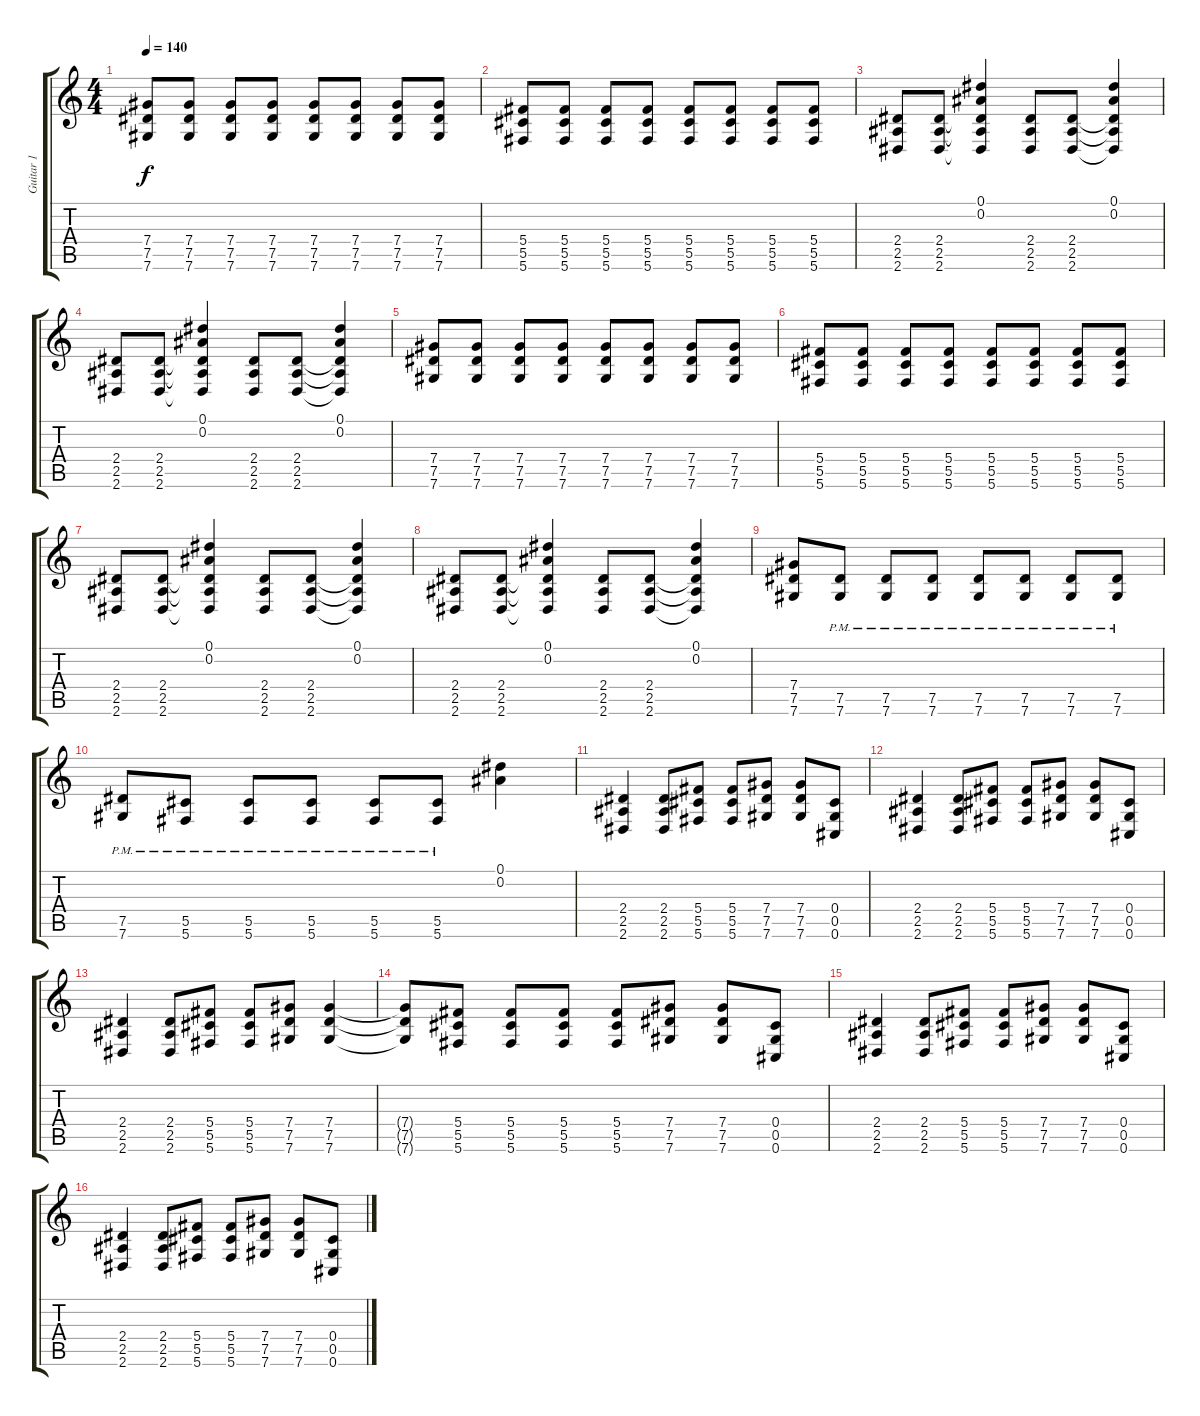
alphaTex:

\track ("Guitar 1" "Guitar 1") {instrument overdrivenguitar}
\staff {score tabs}
\tuning (Eb4 Bb3 Gb3 Db3 Ab2 Db2) {hide}
\ts (4 4)
\tempo 140
\clef g2
\ks c
(7.4 7.5 7.6).8{dy f} (7.4 7.5 7.6).8 (7.4 7.5 7.6).8 (7.4 7.5 7.6).8 (7.4 7.5 7.6).8 (7.4 7.5 7.6).8 (7.4 7.5 7.6).8 (7.4 7.5 7.6).8 |
(5.4 5.5 5.6).8 (5.4 5.5 5.6).8 (5.4 5.5 5.6).8 (5.4 5.5 5.6).8 (5.4 5.5 5.6).8 (5.4 5.5 5.6).8 (5.4 5.5 5.6).8 (5.4 5.5 5.6).8 |
(2.4 2.5 2.6).8 (2.4 2.5 2.6).8 (0.1 0.2 2.4{t} 2.5{t} 2.6{t}).4 (2.4 2.5 2.6).8 (2.4 2.5 2.6).8 (0.1 0.2 2.4{t} 2.5{t} 2.6{t}).4 |
(2.4 2.5 2.6).8 (2.4 2.5 2.6).8 (0.1 0.2 2.4{t} 2.5{t} 2.6{t}).4 (2.4 2.5 2.6).8 (2.4 2.5 2.6).8 (0.1 0.2 2.4{t} 2.5{t} 2.6{t}).4 |
(7.4 7.5 7.6).8 (7.4 7.5 7.6).8 (7.4 7.5 7.6).8 (7.4 7.5 7.6).8 (7.4 7.5 7.6).8 (7.4 7.5 7.6).8 (7.4 7.5 7.6).8 (7.4 7.5 7.6).8 |
(5.4 5.5 5.6).8 (5.4 5.5 5.6).8 (5.4 5.5 5.6).8 (5.4 5.5 5.6).8 (5.4 5.5 5.6).8 (5.4 5.5 5.6).8 (5.4 5.5 5.6).8 (5.4 5.5 5.6).8 |
(2.4 2.5 2.6).8 (2.4 2.5 2.6).8 (0.1 0.2 2.4{t} 2.5{t} 2.6{t}).4 (2.4 2.5 2.6).8 (2.4 2.5 2.6).8 (0.1 0.2 2.4{t} 2.5{t} 2.6{t}).4 |
(2.4 2.5 2.6).8 (2.4 2.5 2.6).8 (0.1 0.2 2.4{t} 2.5{t} 2.6{t}).4 (2.4 2.5 2.6).8 (2.4 2.5 2.6).8 (0.1 0.2 2.4{t} 2.5{t} 2.6{t}).4 |
(7.4 7.5 7.6).8 (7.5{pm} 7.6{pm}).8 (7.5{pm} 7.6{pm}).8 (7.5{pm} 7.6{pm}).8 (7.5{pm} 7.6{pm}).8 (7.5{pm} 7.6{pm}).8 (7.5{pm} 7.6{pm}).8 (7.5{pm} 7.6{pm}).8 |
(7.5{pm} 7.6{pm}).8 (5.5{pm} 5.6{pm}).8 (5.5{pm} 5.6{pm}).8 (5.5{pm} 5.6{pm}).8 (5.5{pm} 5.6{pm}).8 (5.5{pm} 5.6{pm}).8 (0.1 0.2).4 |
(2.4 2.5 2.6).4 (2.4 2.5 2.6).8 (5.4 5.5 5.6).8 (5.4 5.5 5.6).8 (7.4 7.5 7.6).8 (7.4 7.5 7.6).8 (0.4 0.5 0.6).8 |
(2.4 2.5 2.6).4 (2.4 2.5 2.6).8 (5.4 5.5 5.6).8 (5.4 5.5 5.6).8 (7.4 7.5 7.6).8 (7.4 7.5 7.6).8 (0.4 0.5 0.6).8 |
(2.4 2.5 2.6).4 (2.4 2.5 2.6).8 (5.4 5.5 5.6).8 (5.4 5.5 5.6).8 (7.4 7.5 7.6).8 (7.4 7.5 7.6).4 |
(7.4{t} 7.5{t} 7.6{t}).8 (5.4 5.5 5.6).8 (5.4 5.5 5.6).8 (5.4 5.5 5.6).8 (5.4 5.5 5.6).8 (7.4 7.5 7.6).8 (7.4 7.5 7.6).8 (0.4 0.5 0.6).8 |
(2.4 2.5 2.6).4 (2.4 2.5 2.6).8 (5.4 5.5 5.6).8 (5.4 5.5 5.6).8 (7.4 7.5 7.6).8 (7.4 7.5 7.6).8 (0.4 0.5 0.6).8 |
(2.4 2.5 2.6).4 (2.4 2.5 2.6).8 (5.4 5.5 5.6).8 (5.4 5.5 5.6).8 (7.4 7.5 7.6).8 (7.4 7.5 7.6).8 (0.4 0.5 0.6).8
